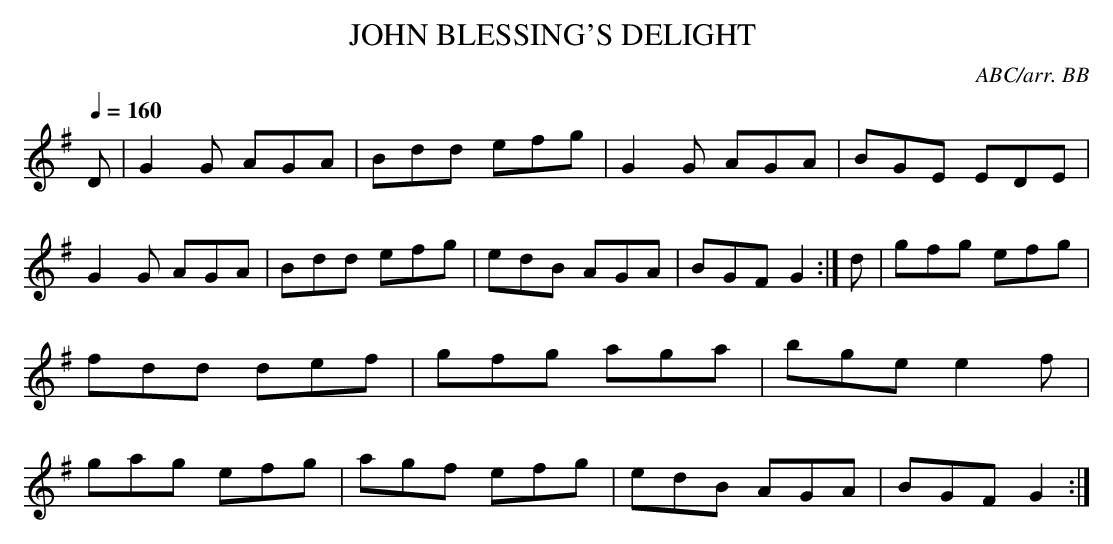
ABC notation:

X:1
T:JOHN BLESSING'S DELIGHT \
C:ABC/arr. BB\
M:6/8\
L:1/8\
Q:1/4=160\
K:G\
D|G2G AGA|Bdd efg|G2G AGA|BGE EDE|\
G2 G AGA|Bdd efg|edB AGA|BGF G2 :|\
d|gfg efg|fdd def|gfg aga|bge e2 f|\
gag efg|agf efg|edB AGA|BGF G2 :|\
\
\
